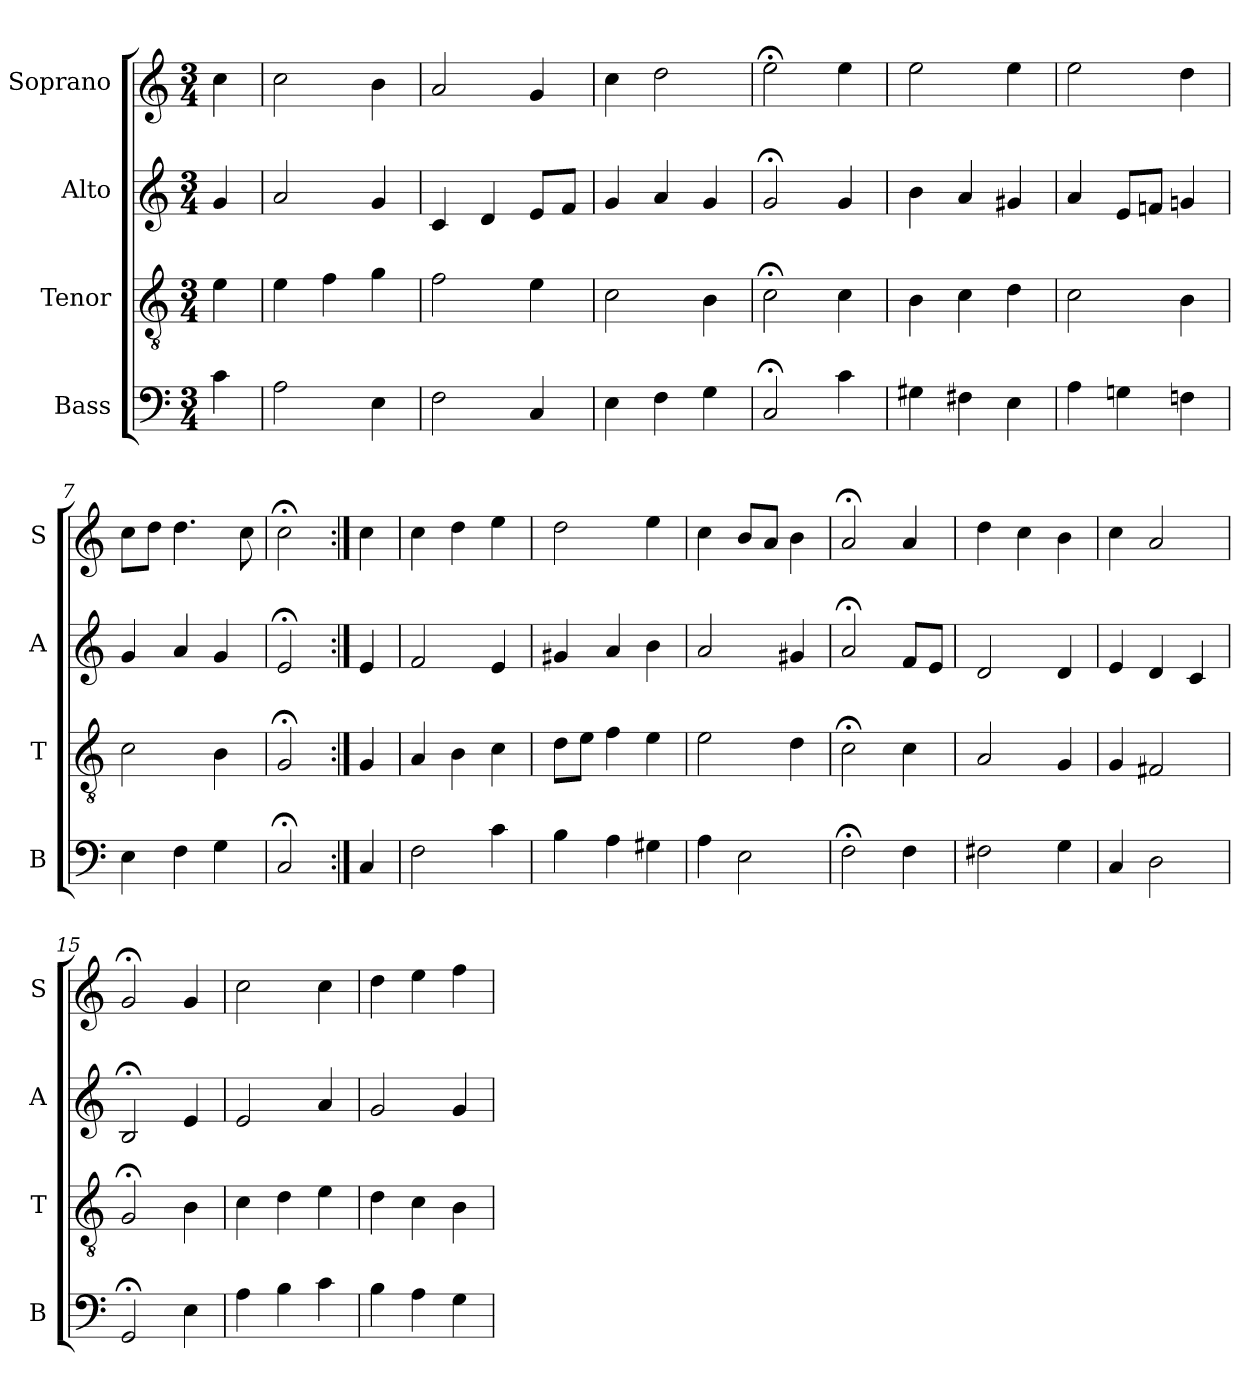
**kern	**kern	**kern	**kern
*part4	*part3	*part2	*part1
*staff4	*staff3	*staff2	*staff1
*I"Bass	*I"Tenor	*I"Alto	*I"Soprano
*I'B	*I'T	*I'A	*I'S
*clefF4	*clefGv2	*clefG2	*clefG2
*k[]	*k[]	*k[]	*k[]
*C:	*C:	*C:	*C:
*M3/4	*M3/4	*M3/4	*M3/4
*MM100	*MM100	*MM100	*MM100
=	=	=	=
4c	4e	4g	4cc
=1	=1	=1	=1
2A	4e	2a	2cc
.	4f	.	.
4E	4g	4g	4b
=2	=2	=2	=2
2F	2f	4c	2a
.	.	4d	.
4C	4e	8eL	4g
.	.	8fJ	.
=3	=3	=3	=3
4E	2c	4g	4cc
4F	.	4a	2dd
4G	4B	4g	.
=4	=4	=4	=4
2C;<	2c;<	2g;<	2ee;<
4c	4c	4g	4ee
=5	=5	=5	=5
4G#X	4B	4b	2ee
4F#X	4c	4a	.
4E	4d	4g#X	4ee
=6	=6	=6	=6
4A	2c	4a	2ee
4Gn	.	8eL	.
.	.	8fnJ	.
4Fn	4B	4gn	4dd
=7	=7	=7	=7
4E	2c	4g	8ccL
.	.	.	8ddJ
4F	.	4a	4.dd
4G	4B	4g	.
.	.	.	8cc
=8	=8	=8	=8
2C;<	2G;<	2e;<	2cc;<
=:|!	=:|!	=:|!	=:|!
4C	4G	4e	4cc
=9	=9	=9	=9
2F	4A	2f	4cc
.	4B	.	4dd
4c	4c	4e	4ee
=10	=10	=10	=10
4Bi	8diL	4g#Xi	2ddi
.	8eJ	.	.
4A	4f	4a	.
4G#X	4e	4b	4ee
=11	=11	=11	=11
4A	2e	2a	4cc
2E	.	.	8bL
.	.	.	8aJ
.	4d	4g#X	4b
=12	=12	=12	=12
2F;<	2c;<	2a;<	2a;<
4F	4c	8fL	4a
.	.	8eJ	.
=13	=13	=13	=13
2F#X	2A	2d	4dd
.	.	.	4cc
4G	4G	4d	4b
=14	=14	=14	=14
4C	4G	4e	4cc
2D	2F#X	4d	2a
.	.	4c	.
=15	=15	=15	=15
2GG;<	2G;<	2B;<	2g;<
4E	4B	4e	4g
=16	=16	=16	=16
4A	4c	2e	2cc
4B	4d	.	.
4c	4e	4a	4cc
=17	=17	=17	=17
4B	4d	2g	4dd
4A	4c	.	4ee
4G	4B	4g	4ff
=	=	=	=
*-	*-	*-	*-
